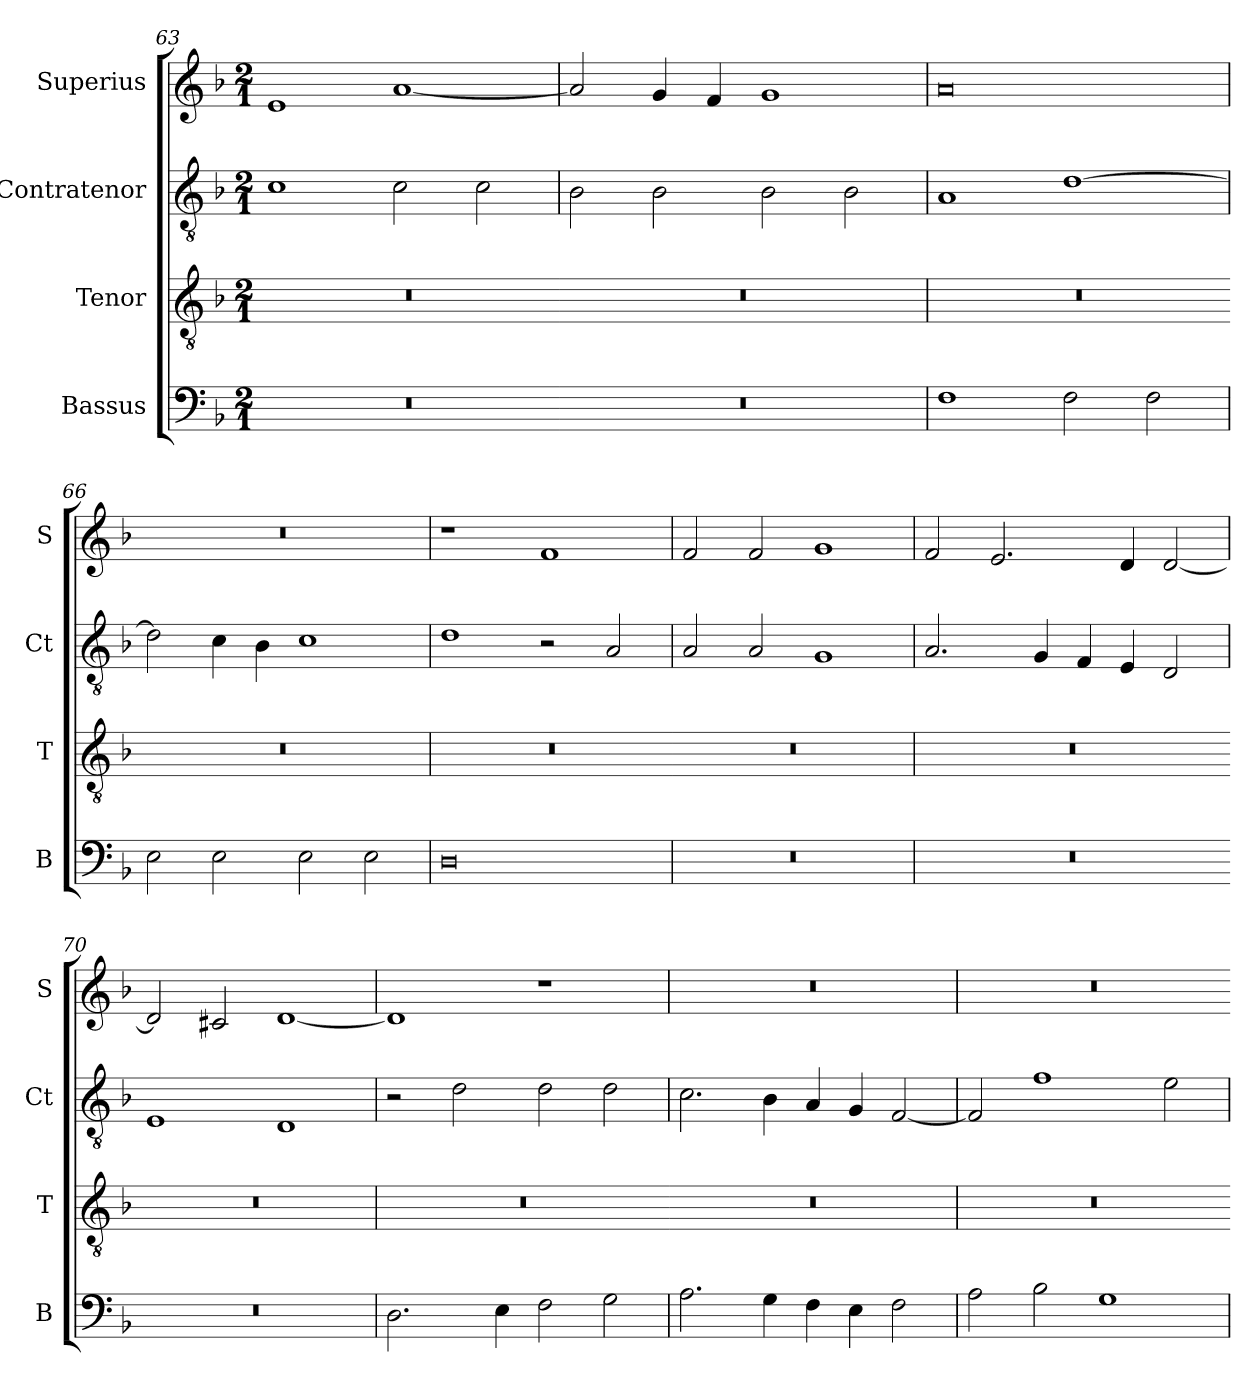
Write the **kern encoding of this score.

**kern	**kern	**kern	**kern
*part4	*part3	*part2	*part1
*staff4	*staff3	*staff2	*staff1
*I"Bassus	*I"Tenor	*I"Contratenor	*I"Superius
*I'B	*I'T	*I'Ct	*I'S
*clefF4	*clefGv2	*clefGv2	*clefG2
*k[b-]	*k[b-]	*k[b-]	*k[b-]
*M2/1	*M2/1	*M2/1	*M2/1
=63	=63	=63	=63
!	!LO:N:vis=1	!	!
0r	0r	1c	1e
.	.	2c	[1a
.	.	2c	.
=64	=64-	=64	=64
!	!LO:N:vis=1	!	!
0r	0r	2B-	2a]
.	.	2B-	4g
.	.	.	4f
.	.	2B-	1g
.	.	2B-	.
=65	=65	=65	=65
!	!LO:N:vis=1	!	!
1F	0r	1A	0a
2F	.	[1d	.
2F	.	.	.
=66	=66-	=66	=66
!	!LO:N:vis=1	!	!
2E	0r	2d]	0r
2E	.	4c	.
.	.	4B-	.
2E	.	1c	.
2E	.	.	.
=67	=67	=67	=67
!	!LO:N:vis=1	!	!
0D	0r	1d	1r
.	.	2r	1f
.	.	2A	.
=68	=68-	=68	=68
!	!LO:N:vis=1	!	!
0r	0r	2A	2f
.	.	2A	2f
.	.	1G	1g
=69	=69	=69	=69
!	!LO:N:vis=1	!	!
0r	0r	2.A	2f
.	.	.	2.e
.	.	4G	.
.	.	4F	.
.	.	4E	4d
.	.	2D	[2d
=70	=70-	=70	=70
!	!LO:N:vis=1	!	!
0r	0r	1E	2d]
.	.	.	2c#X
.	.	1D	[1d
=71	=71	=71	=71
!	!LO:N:vis=1	!	!
2.D	0r	2r	1d]
.	.	2d	.
4E	.	.	.
2F	.	2d	1r
2G	.	2d	.
=72	=72-	=72	=72
!	!LO:N:vis=1	!	!
2.A	0r	2.c	0r
4G	.	4B-	.
4F	.	4A	.
4E	.	4G	.
2F	.	[2F	.
=73	=73	=73	=73
!	!LO:N:vis=1	!	!
2A	0r	2F]	0r
2B-	.	1f	.
1G	.	.	.
.	.	2e	.
=	=-	=	=
*-	*-	*-	*-
